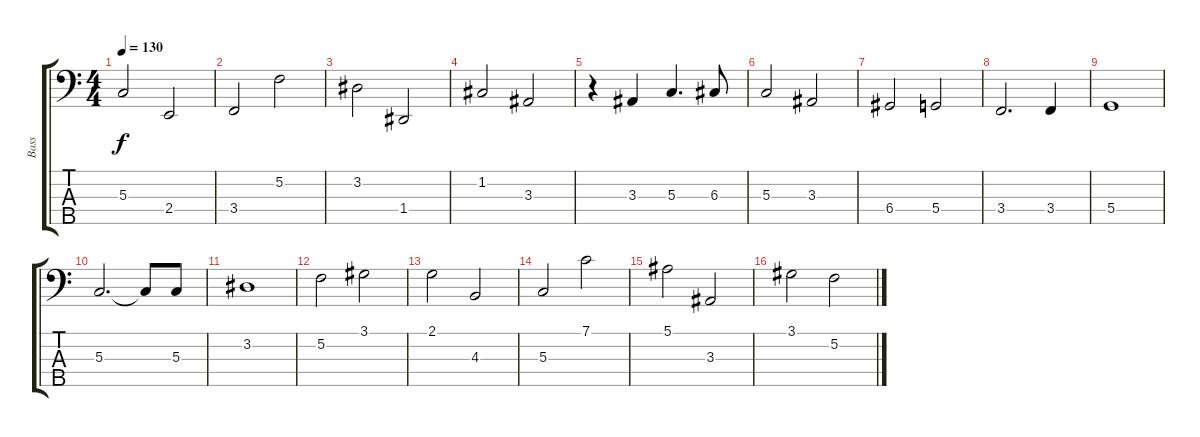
\track ("Bass" "Bass") {instrument electricbassfinger}
\staff {score tabs}
\tuning (F2 C2 G1 D1 A0) {hide}
\ts (4 4)
\tempo 130
\clef f4
\ks c
5.3.2{dy f} 2.4.2 |
3.4.2 5.2.2 |
3.2.2 1.4.2 |
1.2.2 3.3.2 |
r.4 3.3.4 5.3.4{d} 6.3.8 |
5.3.2 3.3.2 |
6.4.2 5.4.2 |
3.4.2{d} 3.4.4 |
5.4.1 |
5.3.2{d} 5.3{t}.8 5.3.8 |
3.2.1 |
5.2.2 3.1.2 |
2.1.2 4.3.2 |
5.3.2 7.1.2 |
5.1.2 3.3.2 |
3.1.2 5.2.2
